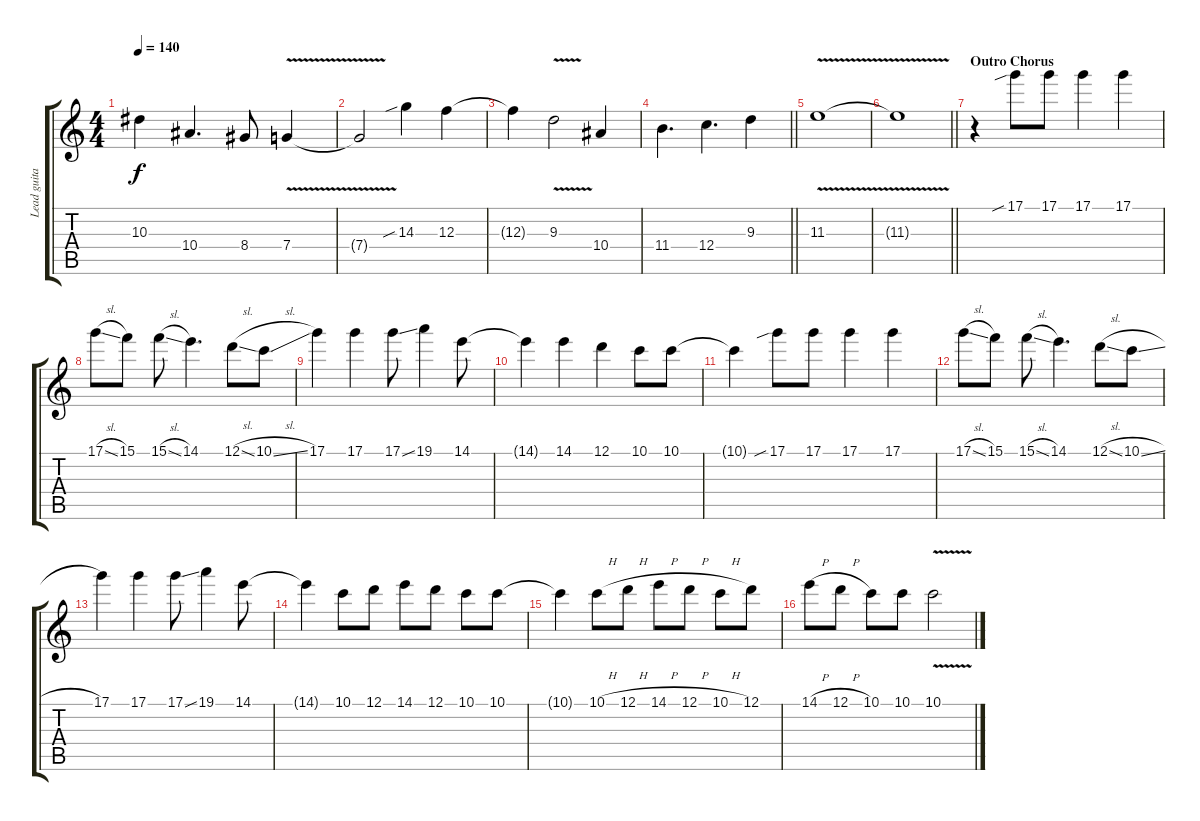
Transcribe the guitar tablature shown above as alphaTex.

\track ("Lead guitar" "Lead guita") {instrument distortionguitar}
\staff {score tabs}
\tuning (D4 A3 F3 C3 G2 D2) {hide}
\ts (4 4)
\tempo 140
\clef g2
\ks c
10.3.4{dy f} 10.4.4{d} 8.4.8 7.4{v}.4 |
7.4{t}.2 14.3{sib}.4 12.3.4 |
12.3{t}.4 9.3{v}.2 10.4.4 |
\barLineRight lightlight
11.4.4{d} 12.4.4{d} 9.3.4 |
11.3{v}.1 |
\barLineRight lightlight
11.3{t}.1 |
\section ("" "Outro Chorus")
r.4 17.1{sib}.8 17.1.8 17.1.4 17.1.4 |
17.1{sl}.8 15.1.8 15.1{sl}.8 14.1.4{d} 12.1{sl}.8 10.1{sl}.8 |
17.1.4 17.1.4 17.1{ss}.8 19.1.4 14.1.8 |
14.1{t}.4 14.1.4 12.1.4 10.1.8 10.1.8 |
10.1{t}.4 17.1{sib}.8 17.1.8 17.1.4 17.1.4 |
17.1{sl}.8 15.1.8 15.1{sl}.8 14.1.4{d} 12.1{sl}.8 10.1{sl}.8 |
17.1.4 17.1.4 17.1{ss}.8 19.1.4 14.1.8 |
14.1{t}.4 10.1.8 12.1.8 14.1.8 12.1.8 10.1.8 10.1.8 |
10.1{t}.4 10.1{h}.8 12.1{h}.8 14.1{h}.8 12.1{h}.8 10.1{h}.8 12.1.8 |
14.1{h}.8 12.1{h}.8 10.1.8 10.1.8 10.1{v}.2
